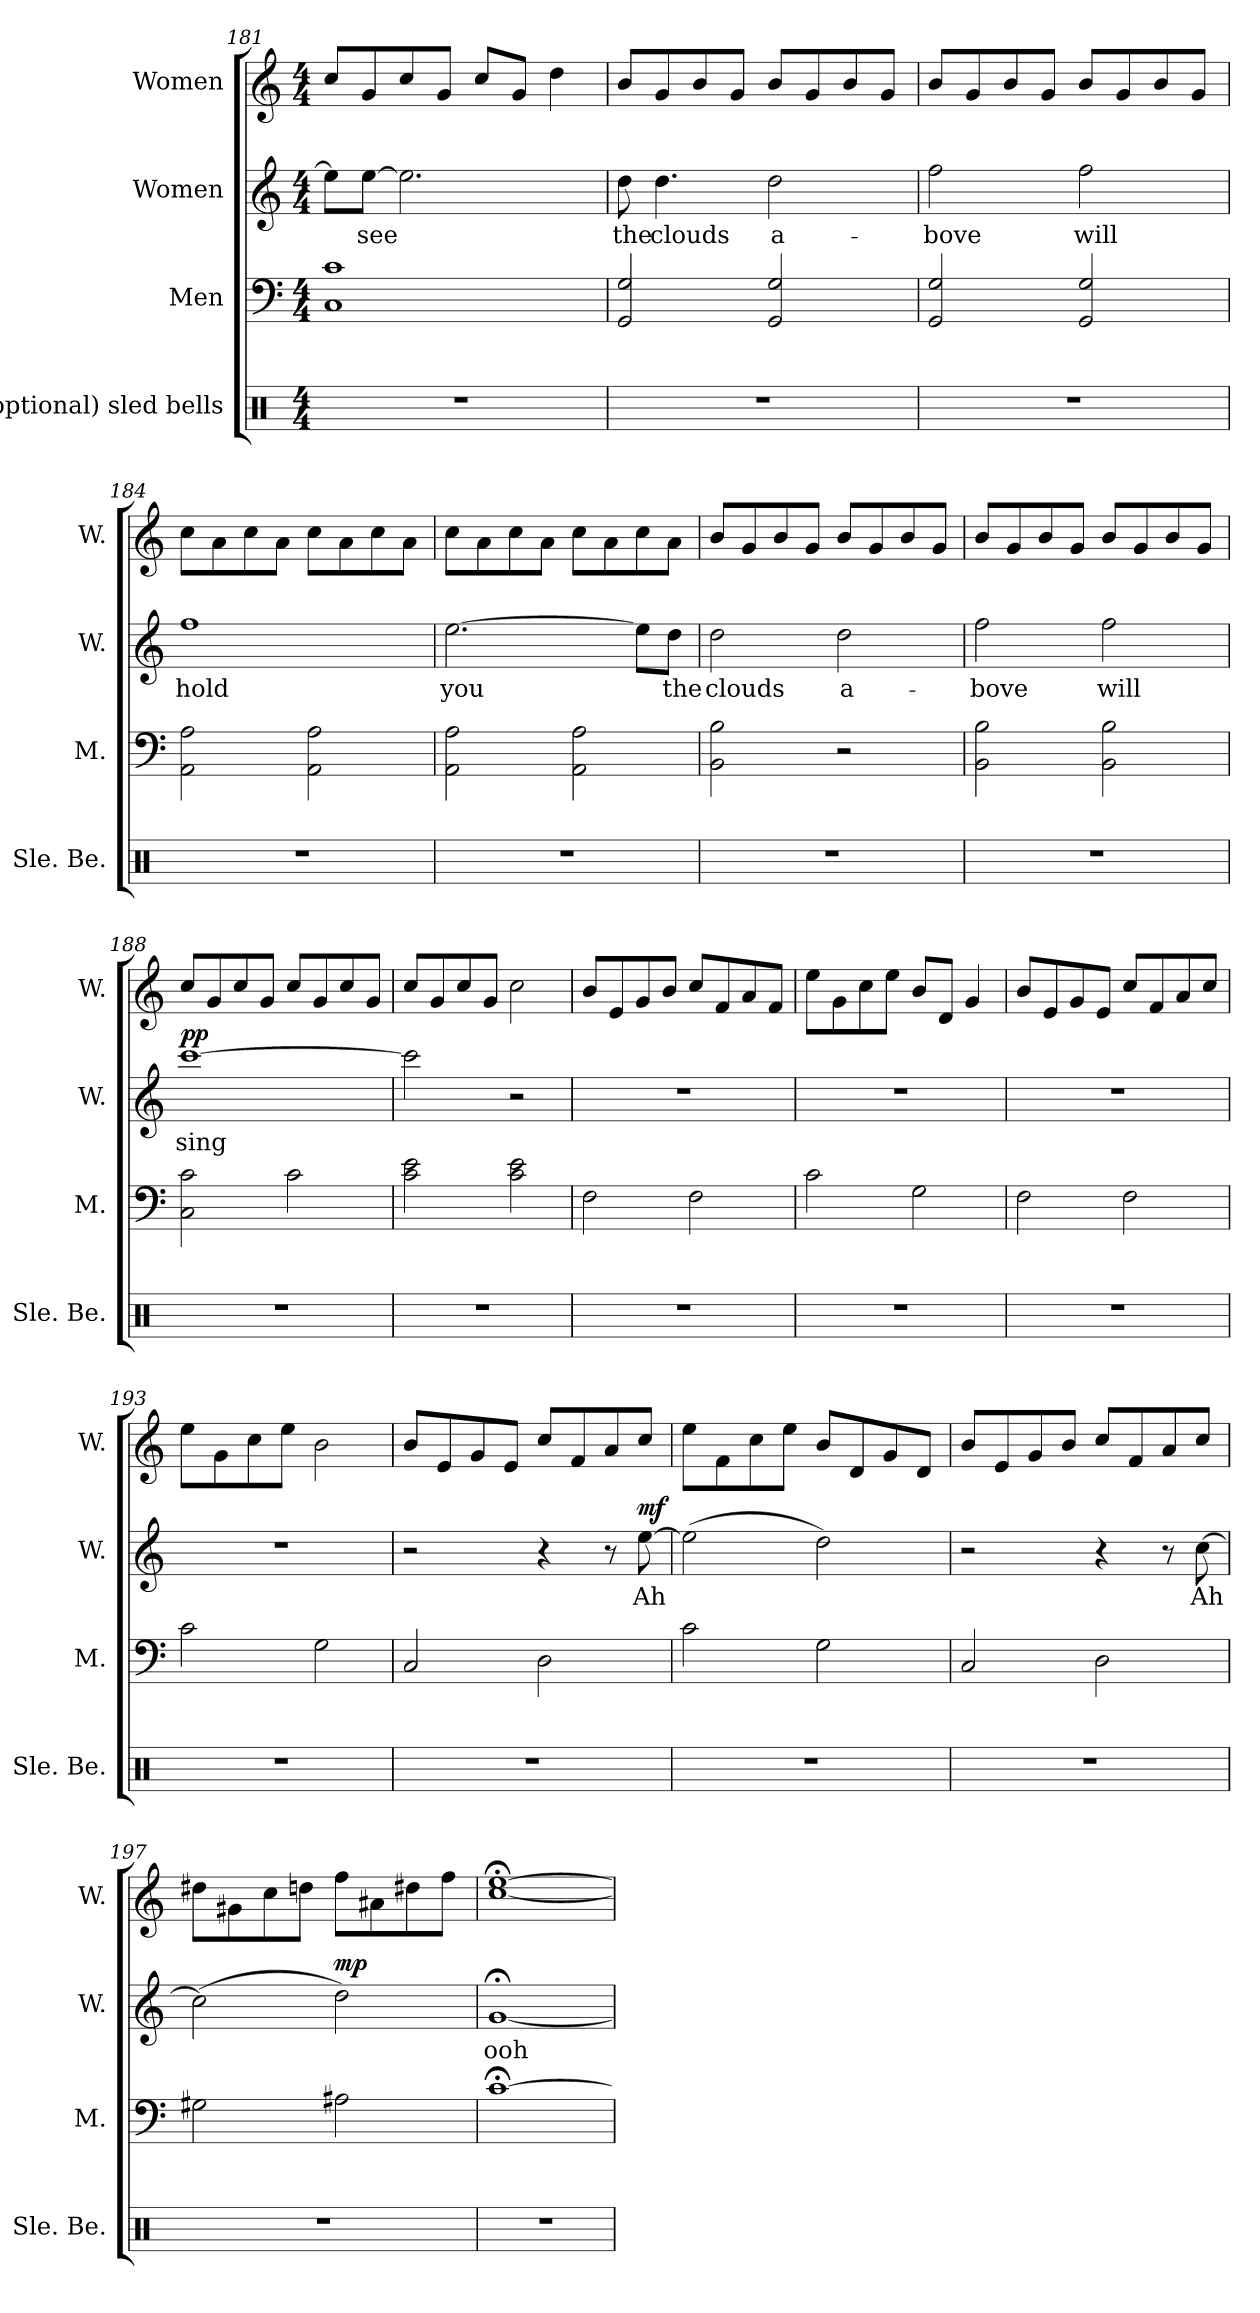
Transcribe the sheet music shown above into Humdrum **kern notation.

**kern	**kern	**kern	**text	**dynam	**kern
*part4	*part3	*part2	*part2	*part2	*part1
*staff4	*staff3	*staff2	*staff2	*staff2	*staff1
*I"(optional) sled bells	*I"Men	*I"Women	*	*	*I"Women
*I'Sle. Be.	*I'M.	*I'W.	*	*	*I'W.
*clefX	*clefF4	*clefG2	*	*	*clefG2
*k[]	*k[]	*k[]	*	*	*k[]
*M4/4	*M4/4	*M4/4	*	*	*M4/4
=181	=181	=181	=181	=181	=181
1r	1C 1c	8ee\L]	.	.	8cc/L
!	!	!	!LO:LY:b	!	!
.	.	[8ee\J	see	.	8g/
.	.	2.ee\]	.	.	8cc/
.	.	.	.	.	8g/J
.	.	.	.	.	8cc/L
.	.	.	.	.	8g/J
.	.	.	.	.	4dd\
=182	=182	=182	=182	=182	=182
!	!	!	!LO:LY:b	!	!
1r	2GG/ 2G/	8dd\	the	.	8b/L
!	!	!	!LO:LY:b	!	!
.	.	4.dd\	clouds	.	8g/
.	.	.	.	.	8b/
.	.	.	.	.	8g/J
!	!	!	!LO:LY:b	!	!
.	2GG/ 2G/	2dd\	a-	.	8b/L
.	.	.	.	.	8g/
.	.	.	.	.	8b/
.	.	.	.	.	8g/J
=183	=183	=183	=183	=183	=183
!	!	!	!LO:LY:b	!	!
1r	2GG/ 2G/	2ff\	-bove	.	8b/L
.	.	.	.	.	8g/
.	.	.	.	.	8b/
.	.	.	.	.	8g/J
!	!	!	!LO:LY:b	!	!
.	2GG/ 2G/	2ff\	will	.	8b/L
.	.	.	.	.	8g/
.	.	.	.	.	8b/
.	.	.	.	.	8g/J
!!LO:LB:g=z
=184	=184	=184	=184	=184	=184
!	!	!	!LO:LY:b	!	!
1r	2AA\ 2A\	1ff	hold	.	8cc\L
.	.	.	.	.	8a\
.	.	.	.	.	8cc\
.	.	.	.	.	8a\J
.	2AA\ 2A\	.	.	.	8cc\L
.	.	.	.	.	8a\
.	.	.	.	.	8cc\
.	.	.	.	.	8a\J
=185	=185	=185	=185	=185	=185
!	!	!	!LO:LY:b	!	!
1r	2AA\ 2A\	[2.ee\	you	.	8cc\L
.	.	.	.	.	8a\
.	.	.	.	.	8cc\
.	.	.	.	.	8a\J
.	2AA\ 2A\	.	.	.	8cc\L
.	.	.	.	.	8a\
.	.	8ee\L]	.	.	8cc\
!	!	!	!LO:LY:b	!	!
.	.	8dd\J	the	.	8a\J
=186	=186	=186	=186	=186	=186
!	!	!	!LO:LY:b	!	!
1r	2BB\ 2B\	2dd\	clouds	.	8b/L
.	.	.	.	.	8g/
.	.	.	.	.	8b/
.	.	.	.	.	8g/J
!	!	!	!LO:LY:b	!	!
.	2r	2dd\	a-	.	8b/L
.	.	.	.	.	8g/
.	.	.	.	.	8b/
.	.	.	.	.	8g/J
=187	=187	=187	=187	=187	=187
!	!	!	!LO:LY:b	!	!
1r	2BB\ 2B\	2ff\	-bove	.	8b/L
.	.	.	.	.	8g/
.	.	.	.	.	8b/
.	.	.	.	.	8g/J
!	!	!	!LO:LY:b	!	!
.	2BB\ 2B\	2ff\	will	.	8b/L
.	.	.	.	.	8g/
.	.	.	.	.	8b/
.	.	.	.	.	8g/J
!!LO:LB:g=z
=188	=188	=188	=188	=188	=188
!	!	!	!LO:LY:b	!LO:DY:a	!
1r	2C\ 2c\	[1ccc	sing	pp	8cc/L
.	.	.	.	.	8g/
.	.	.	.	.	8cc/
.	.	.	.	.	8g/J
.	2c\	.	.	.	8cc/L
.	.	.	.	.	8g/
.	.	.	.	.	8cc/
.	.	.	.	.	8g/J
=189	=189	=189	=189	=189	=189
1r	2c\ 2e\	2ccc\]	.	.	8cc/L
.	.	.	.	.	8g/
.	.	.	.	.	8cc/
.	.	.	.	.	8g/J
.	2c\ 2e\	2r	.	.	2cc\
=190	=190	=190	=190	=190	=190
1r	2F\	1r	.	.	8b/L
.	.	.	.	.	8e/
.	.	.	.	.	8g/
.	.	.	.	.	8b/J
.	2F\	.	.	.	8cc/L
.	.	.	.	.	8f/
.	.	.	.	.	8a/
.	.	.	.	.	8f/J
=191	=191	=191	=191	=191	=191
1r	2c\	1r	.	.	8ee\L
.	.	.	.	.	8g\
.	.	.	.	.	8cc\
.	.	.	.	.	8ee\J
.	2G\	.	.	.	8b/L
.	.	.	.	.	8d/J
.	.	.	.	.	4g/
=192	=192	=192	=192	=192	=192
1r	2F\	1r	.	.	8b/L
.	.	.	.	.	8e/
.	.	.	.	.	8g/
.	.	.	.	.	8e/J
.	2F\	.	.	.	8cc/L
.	.	.	.	.	8f/
.	.	.	.	.	8a/
.	.	.	.	.	8cc/J
!!LO:PB:g=z
=193	=193	=193	=193	=193	=193
1r	2c\	1r	.	.	8ee\L
.	.	.	.	.	8g\
.	.	.	.	.	8cc\
.	.	.	.	.	8ee\J
.	2G\	.	.	.	2b\
=194	=194	=194	=194	=194	=194
1r	2C/	2r	.	.	8b/L
.	.	.	.	.	8e/
.	.	.	.	.	8g/
.	.	.	.	.	8e/J
.	2D\	4r	.	.	8cc/L
.	.	.	.	.	8f/
.	.	8r	.	.	8a/
!	!	!	!LO:LY:b	!LO:DY:a	!
.	.	[8ee\	Ah	mf	8cc/J
=195	=195	=195	=195	=195	=195
1r	2c\	(2ee\]	.	.	8ee\L
.	.	.	.	.	8f\
.	.	.	.	.	8cc\
.	.	.	.	.	8ee\J
.	2G\	2dd\)	.	.	8b/L
.	.	.	.	.	8d/
.	.	.	.	.	8g/
.	.	.	.	.	8d/J
=196	=196	=196	=196	=196	=196
1r	2C/	2r	.	.	8b/L
.	.	.	.	.	8e/
.	.	.	.	.	8g/
.	.	.	.	.	8b/J
.	2D\	4r	.	.	8cc/L
.	.	.	.	.	8f/
.	.	8r	.	.	8a/
!	!	!	!LO:LY:b	!	!
.	.	[8cc\	Ah	.	8cc/J
!!LO:LB:g=z
=197	=197	=197	=197	=197	=197
*	*	*	*	*	*MM80
1r	2G#X\	(2cc\]	.	.	8dd#X\L
.	.	.	.	.	8g#X\
.	.	.	.	.	8cc\
.	.	.	.	.	8ddn\J
*	*	*	*	*	*MM75
!	!	!	!	!LO:DY:a	!
.	2A#X\	2dd\)	.	mp	8ff\L
.	.	.	.	.	8a#X\
.	.	.	.	.	8dd#X\
.	.	.	.	.	8ff\J
=198	=198	=198	=198	=198	=198
!	!	!	!LO:LY:b	!	!
1r	[1c;<	[1g;<	ooh	.	[1cc;< [1ee;<
=	=	=	=	=	=
*-	*-	*-	*-	*-	*-
